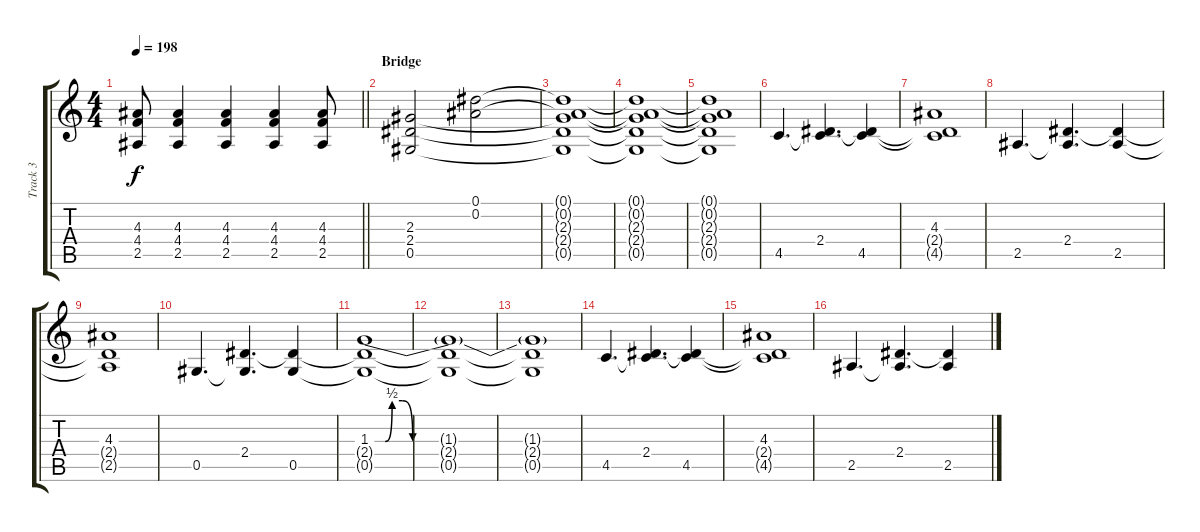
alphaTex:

\track ("Track 3" "Track 3") {instrument overdrivenguitar}
\staff {score tabs}
\tuning (Eb4 Bb3 Gb3 Db3 Ab2 Eb2) {hide}
\ts (4 4)
\tempo 198
\clef g2
\barLineRight lightlight
\ks c
(4.3 4.4 2.5).8{dy f} (4.3 4.4 2.5).4 (4.3 4.4 2.5).4 (4.3 4.4 2.5).4 (4.3 4.4 2.5).8 |
\section ("" "Bridge")
(2.3 2.4 0.5).2 (0.1 0.2).2 |
(0.1{t} 0.2{t} 2.3{t} 2.4{t} 0.5{t}).1 |
(0.1{t} 0.2{t} 2.3{t} 2.4{t} 0.5{t}).1 |
(0.1{t} 0.2{t} 2.3{t} 2.4{t} 0.5{t}).1 |
4.5.4{d} (2.4 4.5{t}).4{d} (2.4{t} 4.5).4 |
(4.3 2.4{t} 4.5{t}).1 |
2.5.4{d} (2.4 2.5{t}).4{d} (2.4{t} 2.5).4 |
(4.3 2.4{t} 2.5{t}).1 |
0.5.4{d} (2.4 0.5{t}).4{d} (2.4{t} 0.5).4 |
(1.3{be (custom 0 0 3 0 5 2 8 2 11 0 17 0 30 0 40 0 60 0)} 2.4{t} 0.5{t}).1 |
(1.3{t} 2.4{t} 0.5{t}).1 |
(1.3{t} 2.4{t} 0.5{t}).1 |
4.5.4{d} (2.4 4.5{t}).4{d} (2.4{t} 4.5).4 |
(4.3 2.4{t} 4.5{t}).1 |
2.5.4{d} (2.4 2.5{t}).4{d} (2.4{t} 2.5).4
